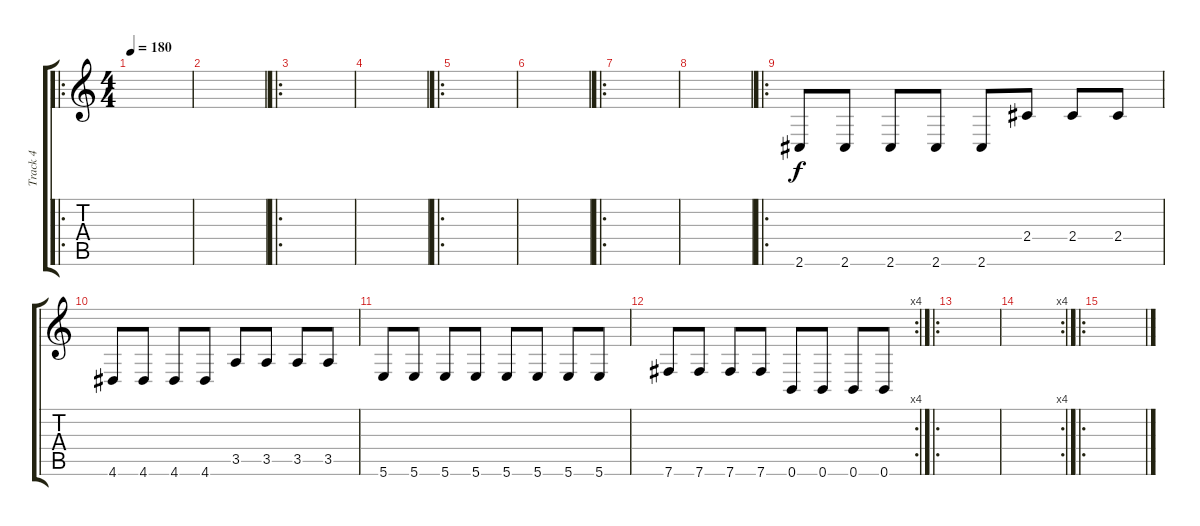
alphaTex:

\track ("Track 4" "Track 4") {instrument distortionguitar}
\staff {score tabs}
\tuning (Db4 Ab3 E3 B2 Gb2 B1) {hide}
\ro
\ts (4 4)
\tempo 180
\clef g2
\ks c
|
|
\ro
|
|
\ro
|
|
\ro
|
|
\ro
2.6.8 2.6.8 2.6.8 2.6.8 2.6.8 2.4.8 2.4.8 2.4.8 |
4.6.8 4.6.8 4.6.8 4.6.8 3.5.8 3.5.8 3.5.8 3.5.8 |
5.6.8 5.6.8 5.6.8 5.6.8 5.6.8 5.6.8 5.6.8 5.6.8 |
\rc 4
7.6.8 7.6.8 7.6.8 7.6.8 0.6.8 0.6.8 0.6.8 0.6.8 |
\ro
|
\rc 4
|
\ro
